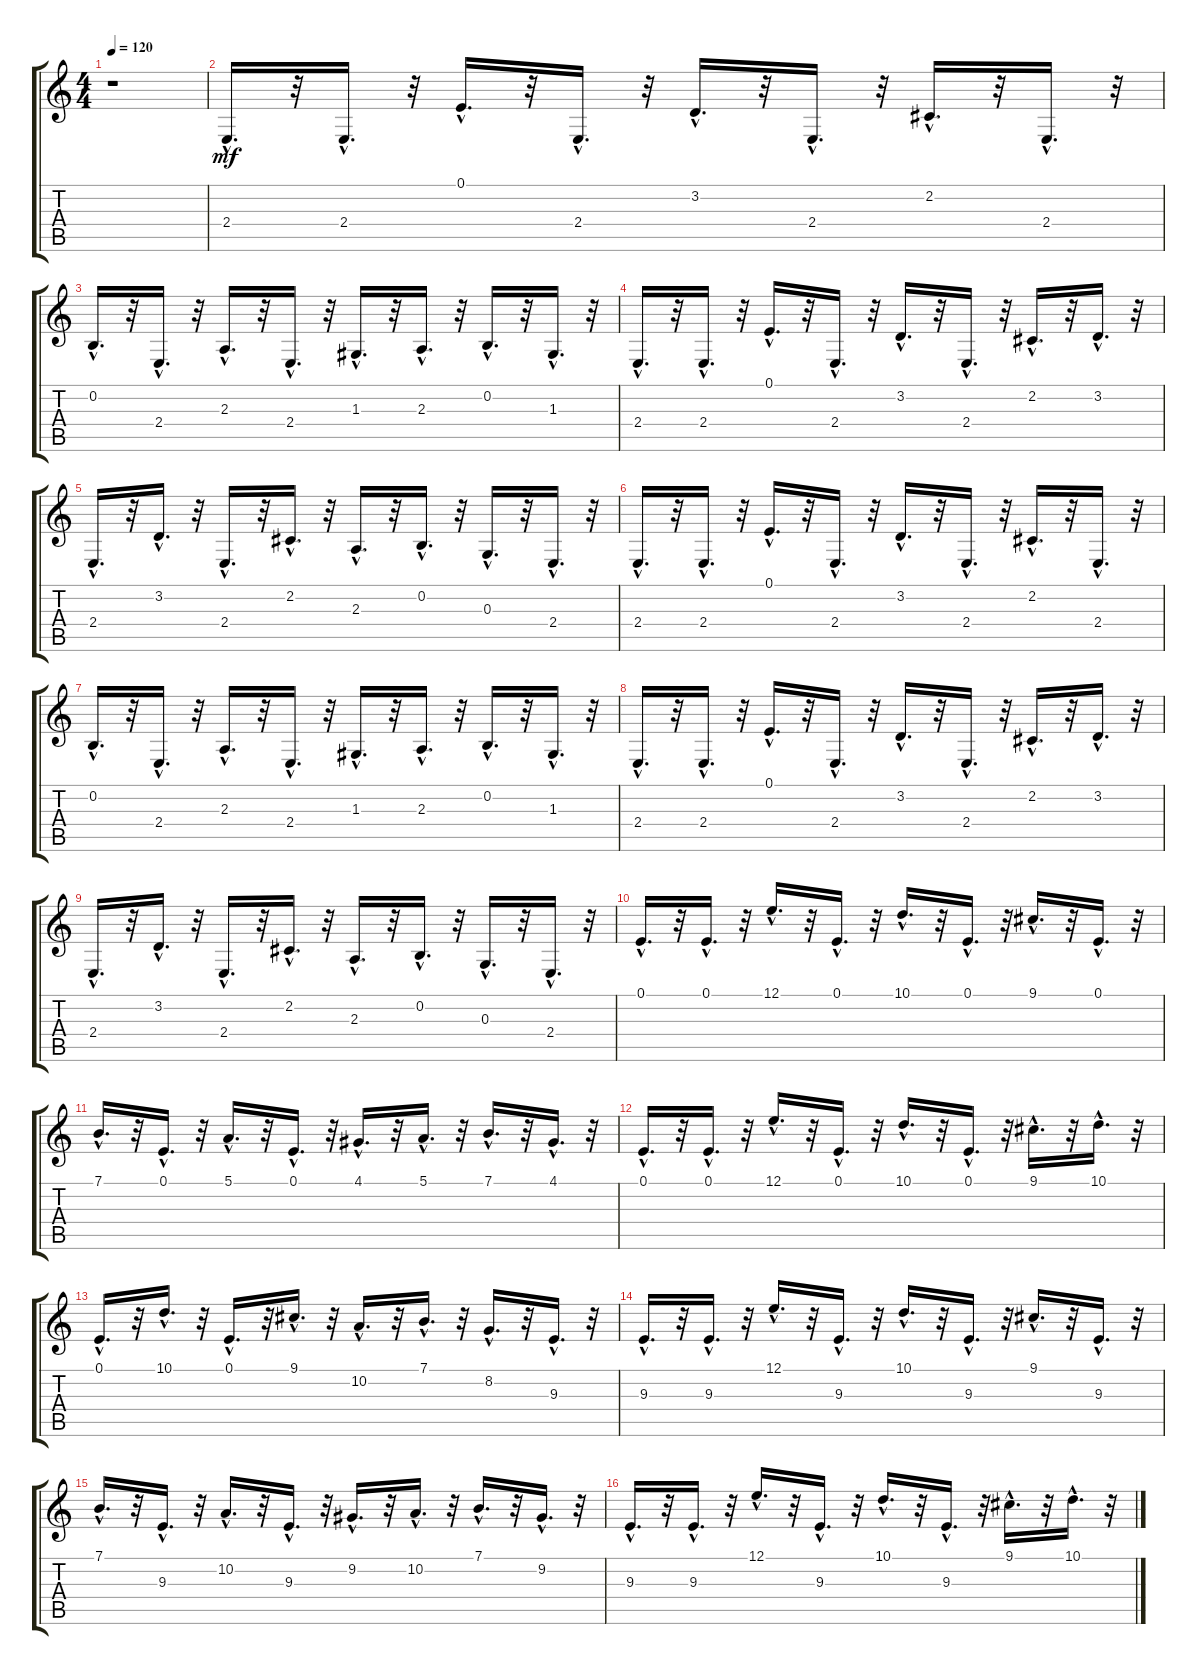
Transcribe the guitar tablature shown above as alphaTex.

\track "" {instrument pad3polysynth}
\staff {score tabs}
\tuning (E4 B3 G3 D3 A2 E2) {hide}
\ts (4 4)
\tempo 120
\clef g2
\ks c
r.1{dy mf instrument pad3polysynth} |
2.4{hac}.16{d} r.32 2.4{hac}.16{d} r.32 0.1{hac}.16{d} r.32 2.4{hac}.16{d} r.32 3.2{hac}.16{d} r.32 2.4{hac}.16{d} r.32 2.2{hac}.16{d} r.32 2.4{hac}.16{d} r.32 |
0.2{hac}.16{d} r.32 2.4{hac}.16{d} r.32 2.3{hac}.16{d} r.32 2.4{hac}.16{d} r.32 1.3{hac}.16{d} r.32 2.3{hac}.16{d} r.32 0.2{hac}.16{d} r.32 1.3{hac}.16{d} r.32 |
2.4{hac}.16{d} r.32 2.4{hac}.16{d} r.32 0.1{hac}.16{d} r.32 2.4{hac}.16{d} r.32 3.2{hac}.16{d} r.32 2.4{hac}.16{d} r.32 2.2{hac}.16{d} r.32 3.2{hac}.16{d} r.32 |
2.4{hac}.16{d} r.32 3.2{hac}.16{d} r.32 2.4{hac}.16{d} r.32 2.2{hac}.16{d} r.32 2.3{hac}.16{d} r.32 0.2{hac}.16{d} r.32 0.3{hac}.16{d} r.32 2.4{hac}.16{d} r.32 |
2.4{hac}.16{d} r.32 2.4{hac}.16{d} r.32 0.1{hac}.16{d} r.32 2.4{hac}.16{d} r.32 3.2{hac}.16{d} r.32 2.4{hac}.16{d} r.32 2.2{hac}.16{d} r.32 2.4{hac}.16{d} r.32 |
0.2{hac}.16{d} r.32 2.4{hac}.16{d} r.32 2.3{hac}.16{d} r.32 2.4{hac}.16{d} r.32 1.3{hac}.16{d} r.32 2.3{hac}.16{d} r.32 0.2{hac}.16{d} r.32 1.3{hac}.16{d} r.32 |
2.4{hac}.16{d} r.32 2.4{hac}.16{d} r.32 0.1{hac}.16{d} r.32 2.4{hac}.16{d} r.32 3.2{hac}.16{d} r.32 2.4{hac}.16{d} r.32 2.2{hac}.16{d} r.32 3.2{hac}.16{d} r.32 |
2.4{hac}.16{d} r.32 3.2{hac}.16{d} r.32 2.4{hac}.16{d} r.32 2.2{hac}.16{d} r.32 2.3{hac}.16{d} r.32 0.2{hac}.16{d} r.32 0.3{hac}.16{d} r.32 2.4{hac}.16{d} r.32 |
0.1{hac}.16{d} r.32 0.1{hac}.16{d} r.32 12.1{hac}.16{d} r.32 0.1{hac}.16{d} r.32 10.1{hac}.16{d} r.32 0.1{hac}.16{d} r.32 9.1{hac}.16{d} r.32 0.1{hac}.16{d} r.32 |
7.1{hac}.16{d} r.32 0.1{hac}.16{d} r.32 5.1{hac}.16{d} r.32 0.1{hac}.16{d} r.32 4.1{hac}.16{d} r.32 5.1{hac}.16{d} r.32 7.1{hac}.16{d} r.32 4.1{hac}.16{d} r.32 |
0.1{hac}.16{d} r.32 0.1{hac}.16{d} r.32 12.1{hac}.16{d} r.32 0.1{hac}.16{d} r.32 10.1{hac}.16{d} r.32 0.1{hac}.16{d} r.32 9.1{hac}.16{d} r.32 10.1{hac}.16{d} r.32 |
0.1{hac}.16{d} r.32 10.1{hac}.16{d} r.32 0.1{hac}.16{d} r.32 9.1{hac}.16{d} r.32 10.2{hac}.16{d} r.32 7.1{hac}.16{d} r.32 8.2{hac}.16{d} r.32 9.3{hac}.16{d} r.32 |
9.3{hac}.16{d} r.32 9.3{hac}.16{d} r.32 12.1{hac}.16{d} r.32 9.3{hac}.16{d} r.32 10.1{hac}.16{d} r.32 9.3{hac}.16{d} r.32 9.1{hac}.16{d} r.32 9.3{hac}.16{d} r.32 |
7.1{hac}.16{d} r.32 9.3{hac}.16{d} r.32 10.2{hac}.16{d} r.32 9.3{hac}.16{d} r.32 9.2{hac}.16{d} r.32 10.2{hac}.16{d} r.32 7.1{hac}.16{d} r.32 9.2{hac}.16{d} r.32 |
9.3{hac}.16{d} r.32 9.3{hac}.16{d} r.32 12.1{hac}.16{d} r.32 9.3{hac}.16{d} r.32 10.1{hac}.16{d} r.32 9.3{hac}.16{d} r.32 9.1{hac}.16{d} r.32 10.1{hac}.16{d} r.32
